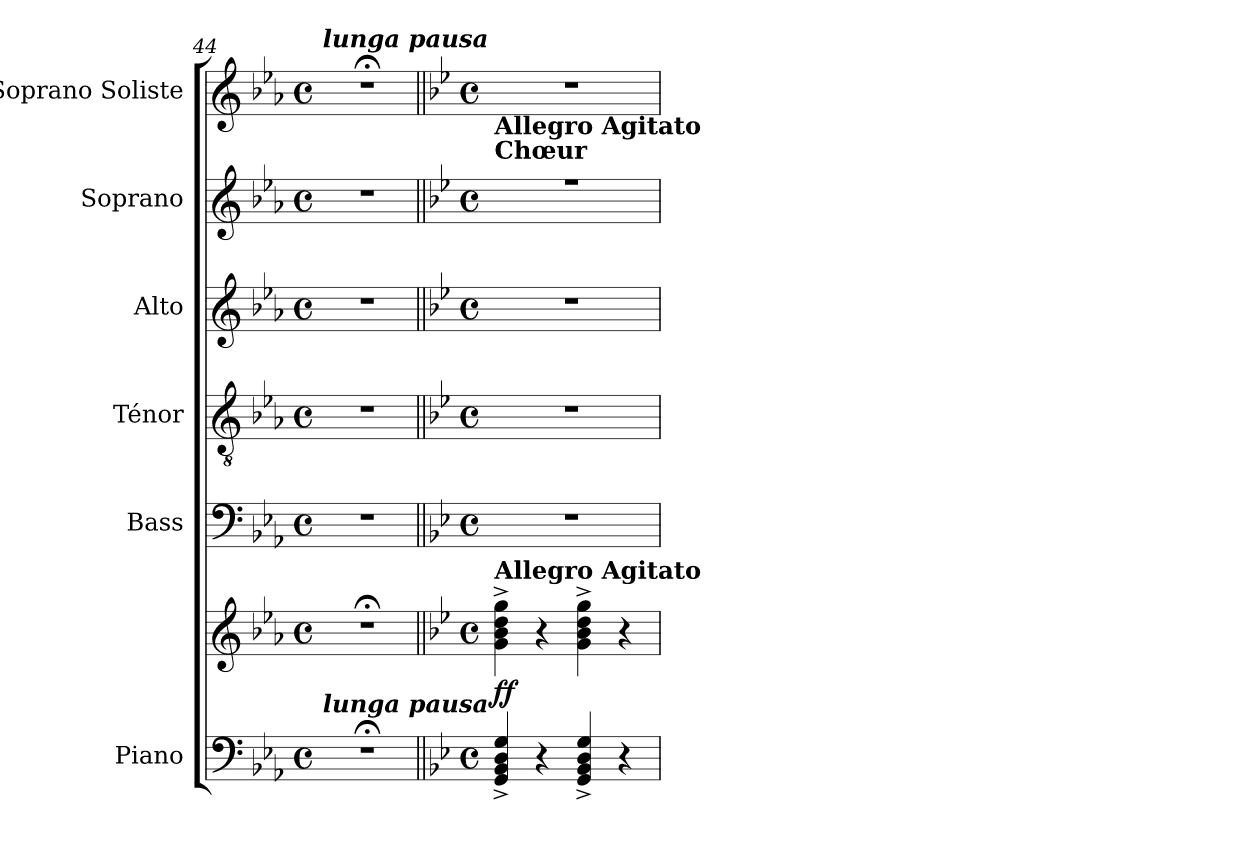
**kern	**kern	**dynam	**kern	**kern	**kern	**kern	**kern
*part6	*part6	*part6	*part5	*part4	*part3	*part2	*part1
*staff7	*staff6	*staff6/7	*staff5	*staff4	*staff3	*staff2	*staff1
*I"Piano	*	*	*I"Bass	*I"Ténor	*I"Alto	*I"Soprano	*I"Soprano Soliste
*I'Pno.	*	*	*I'B.	*I'T.	*I'A.	*I'S.	*
*clefF4	*clefG2	*	*clefF4	*clefGv2	*clefG2	*clefG2	*clefG2
*k[b-e-a-]	*k[b-e-a-]	*	*k[b-e-a-]	*k[b-e-a-]	*k[b-e-a-]	*k[b-e-a-]	*k[b-e-a-]
*M4/4	*M4/4	*	*M4/4	*M4/4	*M4/4	*M4/4	*M4/4
*met(c)	*met(c)	*	*met(c)	*met(c)	*met(c)	*met(c)	*met(c)
=44	=44	=44	=44	=44	=44	=44	=44
!	!	!	!	!	!	!	!LO:TX:a:Bi:t=lunga pausa
!LO:TX:a:Bi:t=lunga pausa	!	!	!	!	!	!	!
1r;<	1r;<	.	1r	1r	1r	1r	1r;<
!!LO:PB:g=z
=45||	=45||	=45||	=45||	=45||	=45||	=45||	=45||
*k[b-e-]	*k[b-e-]	*	*k[b-e-]	*k[b-e-]	*k[b-e-]	*k[b-e-]	*k[b-e-]
*M4/4	*M4/4	*	*M4/4	*M4/4	*M4/4	*M4/4	*M4/4
*met(c)	*met(c)	*	*met(c)	*met(c)	*met(c)	*met(c)	*met(c)
*	*MM160	*	*	*	*	*	*MM160
*	*	*	*	*	*^	*^	*
!	!	!	!	!	!	!	!	!	!LO:TX:b:B:t=Allegro Agitato
!	!	!	!	!	!	!	!	!	!LO:TX:b:B:t=Chœur
!	!LO:TX:a:B:t=Allegro Agitato	!	!	!	!	!	!	!	!
!	!	!LO:DY:b	!	!	!	!	!	!	!
4GG/^ 4BB-/^ 4D/^ 4G/^	4g\^ 4b-\^ 4dd\^ 4gg\^	ff	1r	1r	1r	1B-yy	1r	1b-yy	1r
4r	4r	.	.	.	.	.	.	.	.
4GG/^ 4BB-/^ 4D/^ 4G/^	4g\^ 4b-\^ 4dd\^ 4gg\^	.	.	.	.	.	.	.	.
4r	4r	.	.	.	.	.	.	.	.
*	*	*	*	*	*v	*v	*	*	*
*	*	*	*	*	*	*v	*v	*
=	=	=	=	=	=	=	=
*-	*-	*-	*-	*-	*-	*-	*-
